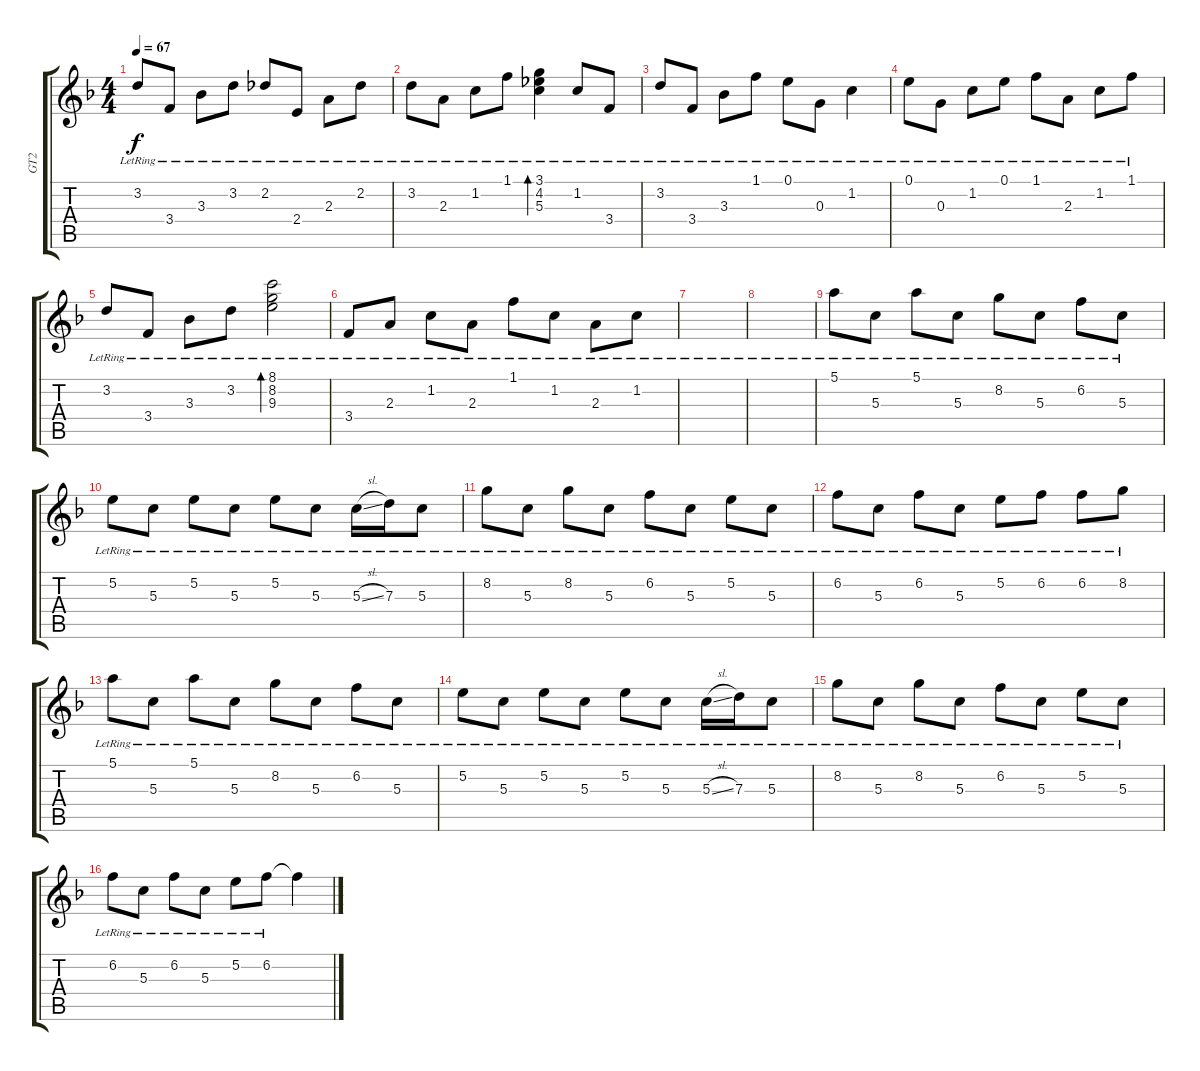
\track ("GT2" "GT2") {instrument electricguitarjazz}
\staff {score tabs}
\tuning (E4 B3 G3 D3 A2 E2) {hide}
\ts (4 4)
\tempo 67
\clef g2
\ks f
3.2{lr}.8{dy f} 3.4{lr}.8 3.3{lr}.8 3.2{lr}.8 2.2{lr}.8 2.4{lr}.8 2.3{lr}.8 2.2{lr}.8 |
3.2{lr}.8 2.3{lr}.8 1.2{lr}.8 1.1{lr}.8 (3.1{lr} 4.2{lr} 5.3{lr}).4{bd 240} 1.2{lr}.8 3.4{lr}.8 |
3.2{lr}.8 3.4{lr}.8 3.3{lr}.8 1.1{lr}.8 0.1{lr}.8 0.3{lr}.8 1.2{lr}.4 |
0.1{lr}.8 0.3{lr}.8 1.2{lr}.8 0.1{lr}.8 1.1{lr}.8 2.3{lr}.8 1.2{lr}.8 1.1{lr}.8 |
3.2{lr}.8 3.4{lr}.8 3.3{lr}.8 3.2{lr}.8 (8.1{lr} 8.2{lr} 9.3{lr}).2{bd 120} |
3.4{lr}.8 2.3{lr}.8 1.2{lr}.8 2.3{lr}.8 1.1{lr}.8 1.2{lr}.8 2.3{lr}.8 1.2{lr}.8 |
|
|
5.1{lr}.8{txt ""} 5.3{lr}.8 5.1{lr}.8 5.3{lr}.8 8.2{lr}.8 5.3{lr}.8 6.2{lr}.8 5.3{lr}.8 |
5.2{lr}.8 5.3{lr}.8 5.2{lr}.8 5.3{lr}.8 5.2{lr}.8 5.3{lr}.8 5.3{sl lr}.16 7.3{lr}.16 5.3{lr}.8 |
8.2{lr}.8 5.3{lr}.8 8.2{lr}.8 5.3{lr}.8 6.2{lr}.8 5.3{lr}.8 5.2{lr}.8 5.3{lr}.8 |
6.2{lr}.8 5.3{lr}.8 6.2{lr}.8 5.3{lr}.8 5.2{lr}.8 6.2{lr}.8 6.2{lr}.8 8.2{lr}.8 |
5.1{lr}.8 5.3{lr}.8 5.1{lr}.8 5.3{lr}.8 8.2{lr}.8 5.3{lr}.8 6.2{lr}.8 5.3{lr}.8 |
5.2{lr}.8 5.3{lr}.8 5.2{lr}.8 5.3{lr}.8 5.2{lr}.8 5.3{lr}.8 5.3{sl lr}.16 7.3{lr}.16 5.3{lr}.8 |
8.2{lr}.8 5.3{lr}.8 8.2{lr}.8 5.3{lr}.8 6.2{lr}.8 5.3{lr}.8 5.2{lr}.8 5.3{lr}.8 |
6.2{lr}.8 5.3{lr}.8 6.2{lr}.8 5.3{lr}.8 5.2{lr}.8 6.2{lr}.8 6.2{t}.4
